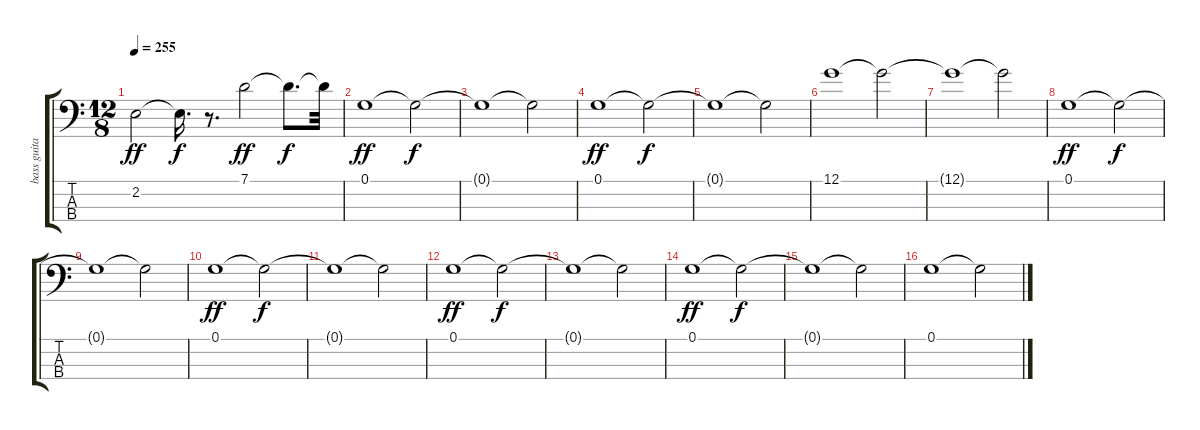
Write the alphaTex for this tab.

\track ("bass guitar         " "bass guita") {instrument electricbassfinger}
\staff {score tabs}
\tuning (G2 D2 A1 E1) {hide}
\ts (12 8)
\tempo 255
\clef f4
\ks c
2.2.2{dy ff} 2.2{t}.16{d dy f} r.8{d} 7.1.2{dy ff} 7.1{t}.8{d dy f} 7.1{t}.32 |
0.1.1{dy ff} 0.1{t}.2{dy f} |
0.1{t}.1 0.1{t}.2 |
0.1.1{dy ff} 0.1{t}.2{dy f} |
0.1{t}.1 0.1{t}.2 |
12.1.1 12.1{t}.2 |
12.1{t}.1 12.1{t}.2 |
0.1.1{dy ff} 0.1{t}.2{dy f} |
0.1{t}.1 0.1{t}.2 |
0.1.1{dy ff} 0.1{t}.2{dy f} |
0.1{t}.1 0.1{t}.2 |
0.1.1{dy ff} 0.1{t}.2{dy f} |
0.1{t}.1 0.1{t}.2 |
0.1.1{dy ff} 0.1{t}.2{dy f} |
0.1{t}.1 0.1{t}.2 |
0.1.1 0.1{t}.2
